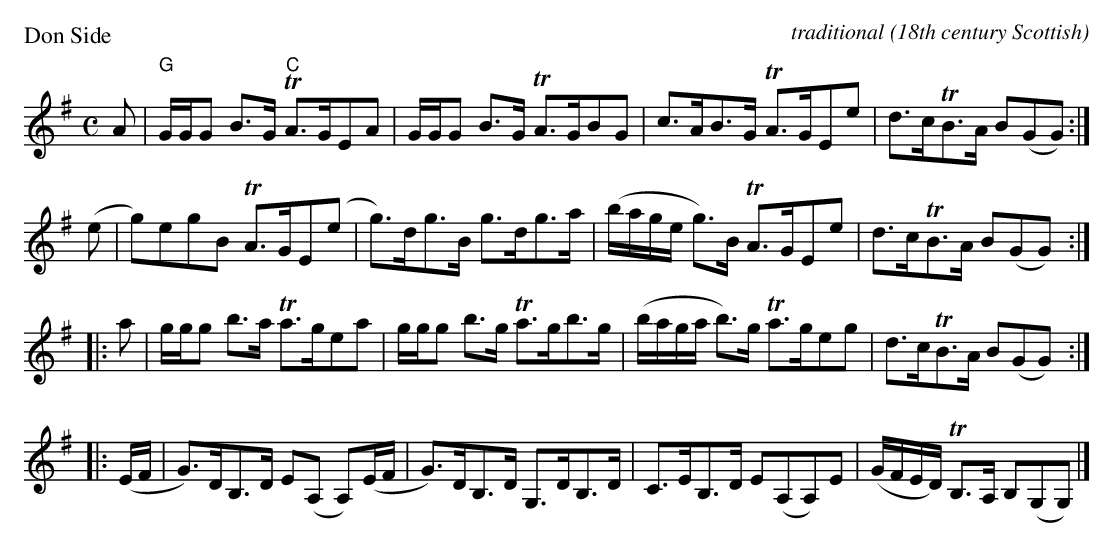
X:1
P: Don Side
C: traditional
O: 18th century Scottish
L: 1/8
M: C
K: G
A|"G"G/G/G B>G "C"TA>GEA|G/G/G B>G TA>GBG|c>AB>G TA>GEe|d>cTB>A B(GG):|
(e|g)egB TA>GE(e|g>)dg>B g>dg>a|(b/a/g/e/ g>)B TA>GEe|d>cTB>A B(GG):|
|:a|g/g/g b>a Ta>gea|g/g/g b>g Ta>gb>g|(b/a/g/a/ b>)g Ta>geg|d>cTB>A B(GG):|
|:(E/F/|G>)DB,>D E(A, A,)(E/F/|G>)DB,>D G,>DB,>D|C>EB,>D E(A,A,)E|(G/F/E/D/) TB,>A, B,(G,G,)|]
